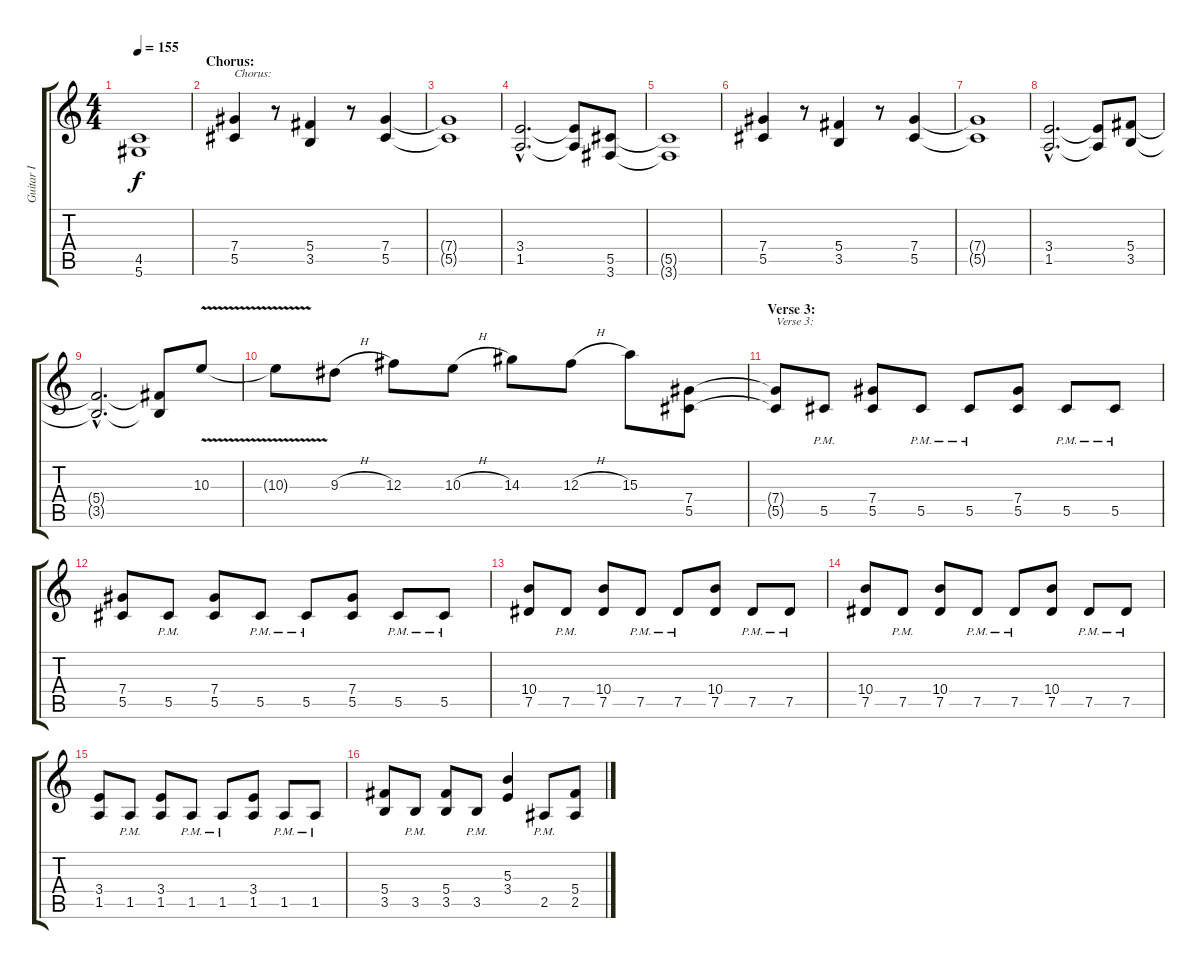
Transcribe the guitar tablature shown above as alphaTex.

\track ("Guitar I" "Guitar I") {instrument distortionguitar}
\staff {score tabs}
\tuning (Eb4 Bb3 Gb3 Db3 Ab2 Eb2) {hide}
\ts (4 4)
\tempo 155
\clef g2
\ks c
(4.5 5.6).1{dy f} |
\section ("" "Chorus:")
(7.4 5.5).4{txt "Chorus:"} r.8 (5.4 3.5).4 r.8 (7.4 5.5).4 |
(7.4{t} 5.5{t}).1 |
(3.4{hac} 1.5{hac}).2{d} (3.4{t} 1.5{t}).8 (5.5 3.6).8 |
(5.5{t} 3.6{t}).1 |
(7.4 5.5).4 r.8 (5.4 3.5).4 r.8 (7.4 5.5).4 |
(7.4{t} 5.5{t}).1 |
(3.4{hac} 1.5{hac}).2{d} (3.4{t} 1.5{t}).8 (5.4 3.5).8 |
(5.4{hac t} 3.5{hac t}).2{d} (5.4{t} 3.5{t}).8 10.3{v}.8 |
10.3{t}.8 9.3{h}.8 12.3.8 10.3{h}.8 14.3.8 12.3{h}.8 15.3.8 (7.4 5.5).8 |
\section ("" "Verse 3:")
(7.4{t} 5.5{t}).8{txt "Verse 3:"} 5.5{pm}.8 (7.4 5.5).8 5.5{pm}.8 5.5{pm}.8 (7.4 5.5).8 5.5{pm}.8 5.5{pm}.8 |
(7.4 5.5).8 5.5{pm}.8 (7.4 5.5).8 5.5{pm}.8 5.5{pm}.8 (7.4 5.5).8 5.5{pm}.8 5.5{pm}.8 |
(10.4 7.5).8 7.5{pm}.8 (10.4 7.5).8 7.5{pm}.8 7.5{pm}.8 (10.4 7.5).8 7.5{pm}.8 7.5{pm}.8 |
(10.4 7.5).8 7.5{pm}.8 (10.4 7.5).8 7.5{pm}.8 7.5{pm}.8 (10.4 7.5).8 7.5{pm}.8 7.5{pm}.8 |
(3.4 1.5).8 1.5{pm}.8 (3.4 1.5).8 1.5{pm}.8 1.5{pm}.8 (3.4 1.5).8 1.5{pm}.8 1.5{pm}.8 |
(5.4 3.5).8 3.5{pm}.8 (5.4 3.5).8 3.5{pm}.8 (5.3 3.4).4 2.5{pm}.8 (5.4 2.5).8
